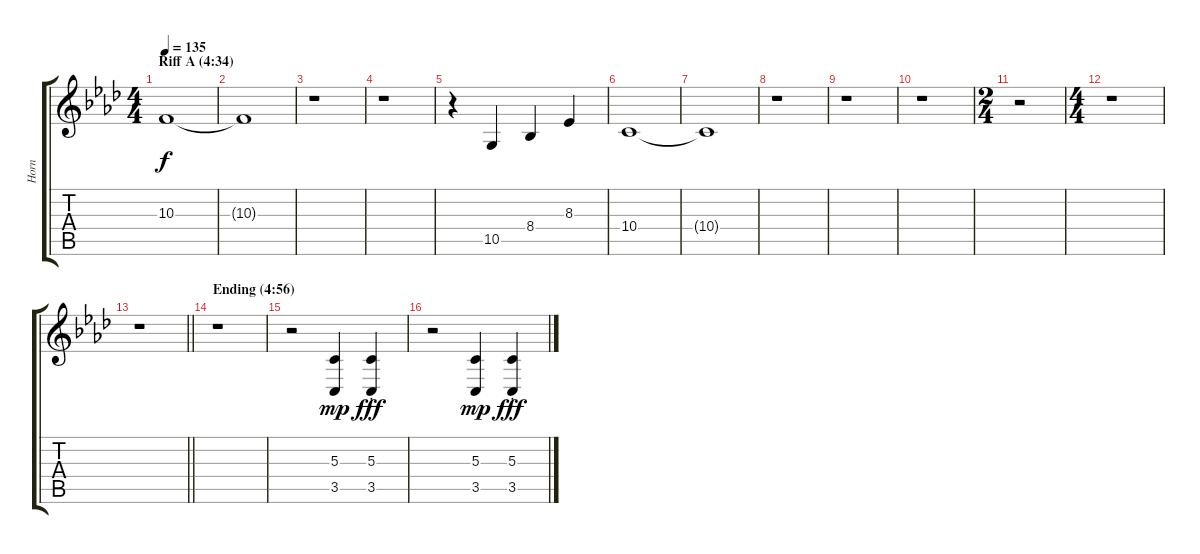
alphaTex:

\track ("Horn" "Horn") {instrument frenchhorn}
\staff {score tabs}
\tuning (E4 B3 G3 D3 A2 E2) {hide}
\ts (4 4)
\section ("" "Riff A (4:34)")
\tempo 135
\clef g2
\ks fminor
10.3.1{dy f volume 0} |
10.3{t}.1 |
r.1 |
r.1 |
r.4 10.5.4{volume 11} 8.4.4 8.3.4 |
10.4.1 |
10.4{t}.1{volume 0} |
r.1 |
r.1 |
r.1 |
\ts (2 4)
r.2 |
\ts (4 4)
r.1 |
\barLineRight lightlight
r.1 |
\section ("" "Ending (4:56)")
r.1 |
r.2 (5.3 3.5).4{dy mp volume 11} (5.3{st} 3.5{st}).4{dy fff} |
r.2 (5.3 3.5).4{dy mp} (5.3{st} 3.5{st}).4{dy fff}
